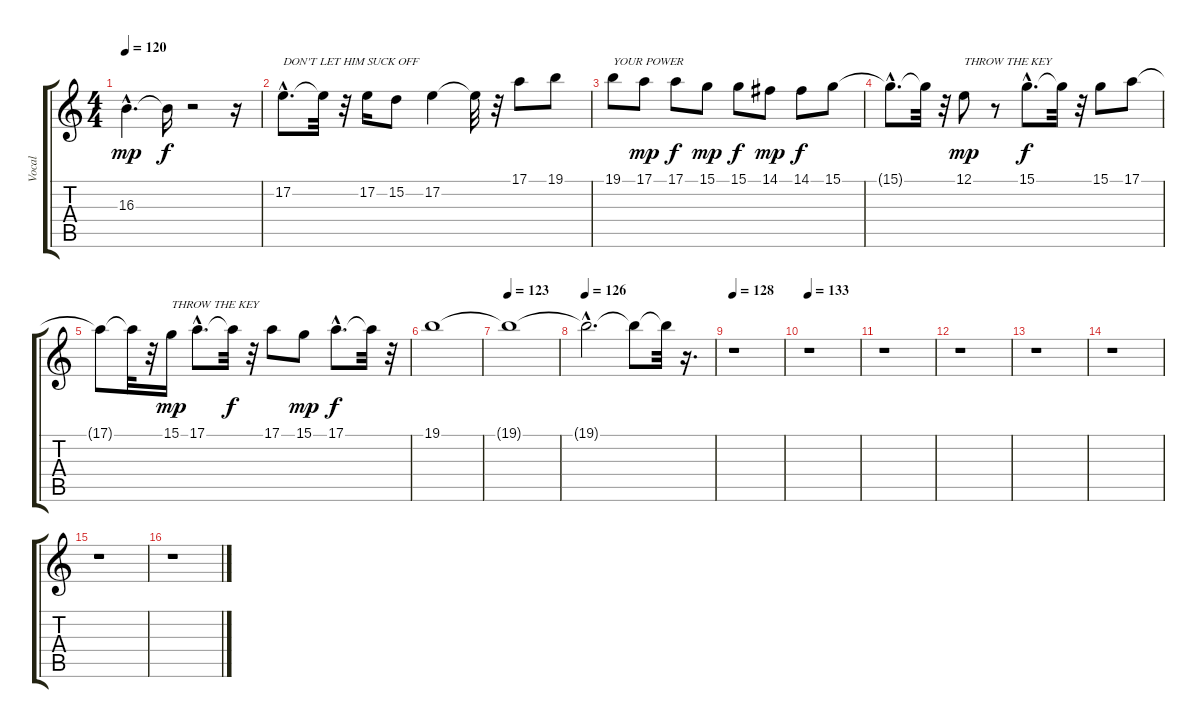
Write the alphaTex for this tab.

\track ("Vocal" "Vocal") {instrument synthvoice}
\staff {score tabs}
\tuning (E4 B3 G3 D3 A2 E2) {hide}
\ts (4 4)
\tempo 120
\clef g2
\ks c
16.3{hac}.4{d dy mp} 16.3{t}.16{dy f} r.2 r.16 |
17.2{hac}.8{d txt "DON'T LET HIM SUCK OFF"} 17.2{t}.32 r.32 17.2.16 15.2.8 17.2.4 17.2{t}.32 r.32 17.1.8 19.1.8 |
19.1.8{txt "YOUR POWER"} 17.1.8{dy mp} 17.1.8{dy f} 15.1.8{dy mp} 15.1.8{dy f} 14.1.8{dy mp} 14.1.8{dy f} 15.1.8 |
15.1{hac t}.8{d} 15.1{t}.32 r.32 12.1.8{txt "THROW THE KEY" dy mp} r.8 15.1{hac}.8{d dy f} 15.1{t}.32 r.32 15.1.8 17.1.8 |
17.1{t}.8 17.1{t}.32 r.32 15.1.16{txt "THROW THE KEY" dy mp} 17.1{hac}.8{d} 17.1{t}.32{dy f} r.32 17.1.8 15.1.8{dy mp} 17.1{hac}.8{d dy f} 17.1{t}.32 r.32 |
19.1.1 |
\tempo 123
19.1{t}.1 |
\tempo 126
19.1{hac t}.2{d} 19.1{t}.8 19.1{t}.32 r.16{d} |
\tempo 128
r.1 |
\tempo 133
r.1 |
r.1 |
r.1 |
r.1 |
r.1 |
r.1 |
r.1
